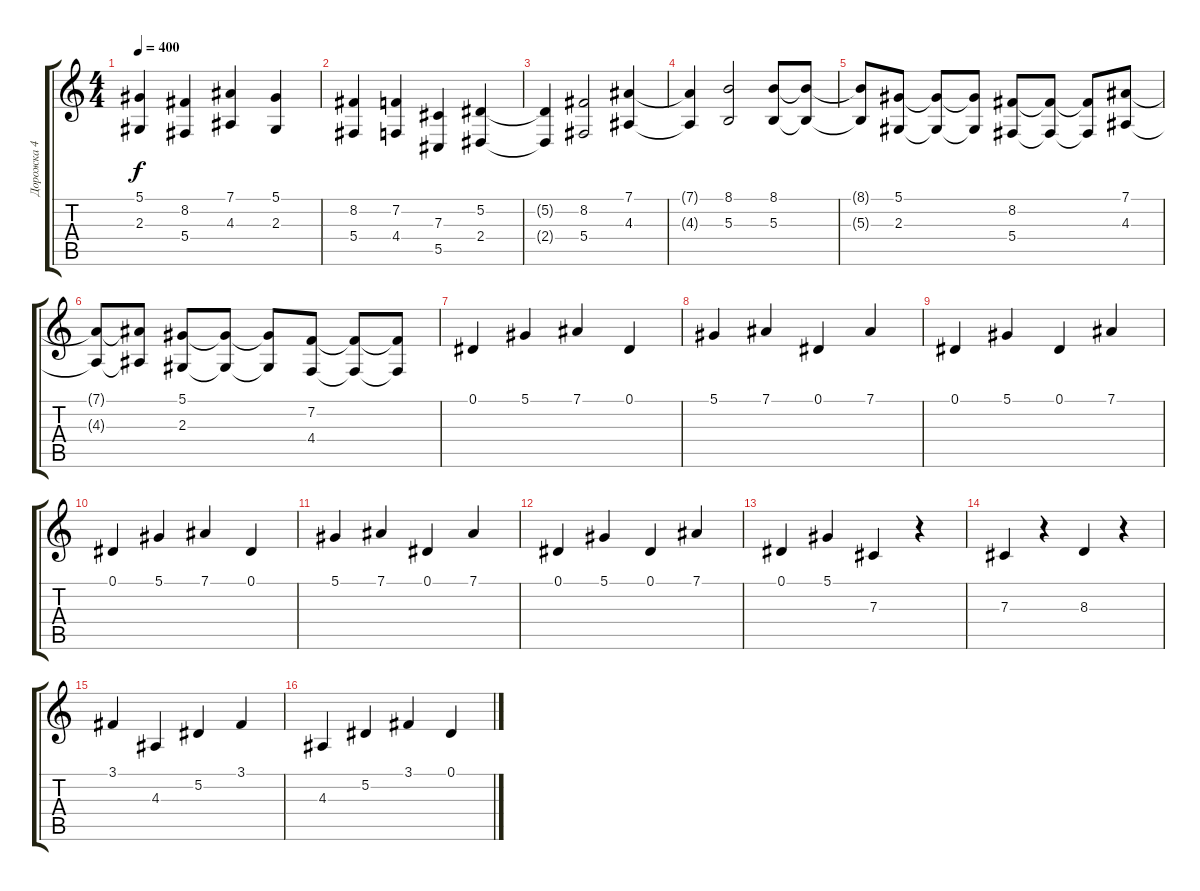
\track ("Дорожка 4" "Дорожка 4") {instrument lead1square}
\staff {score tabs}
\tuning (Eb4 Bb3 Gb3 Db3 Ab2 Eb2) {hide}
\ts (4 4)
\tempo 400
\clef g2
\ks c
(5.1 2.3).4{dy f} (8.2 5.4).4 (7.1 4.3).4 (5.1 2.3).4 |
(8.2 5.4).4 (7.2 4.4).4 (7.3 5.5).4 (5.2 2.4).4 |
(5.2{t} 2.4{t}).4 (8.2 5.4).2 (7.1 4.3).4 |
(7.1{t} 4.3{t}).4 (8.1 5.3).2 (8.1 5.3).8 (8.1{t} 5.3{t}).8 |
(8.1{t} 5.3{t}).8 (5.1 2.3).8 (5.1{t} 2.3{t}).8 (5.1{t} 2.3{t}).8 (8.2 5.4).8 (8.2{t} 5.4{t}).8 (8.2{t} 5.4{t}).8 (7.1 4.3).8 |
(7.1{t} 4.3{t}).8 (7.1{t} 4.3{t}).8 (5.1 2.3).8 (5.1{t} 2.3{t}).8 (5.1{t} 2.3{t}).8 (7.2 4.4).8 (7.2{t} 4.4{t}).8 (7.2{t} 4.4{t}).8 |
0.1.4{instrument lead1square} 5.1.4 7.1.4 0.1.4 |
5.1.4 7.1.4 0.1.4 7.1.4 |
0.1.4 5.1.4 0.1.4 7.1.4 |
0.1.4 5.1.4 7.1.4 0.1.4 |
5.1.4 7.1.4 0.1.4 7.1.4 |
0.1.4 5.1.4 0.1.4 7.1.4 |
0.1.4 5.1.4 7.3.4 r.4 |
7.3.4 r.4 8.3.4 r.4 |
3.1.4{instrument lead1square} 4.3.4 5.2.4 3.1.4 |
4.3.4 5.2.4 3.1.4 0.1.4
